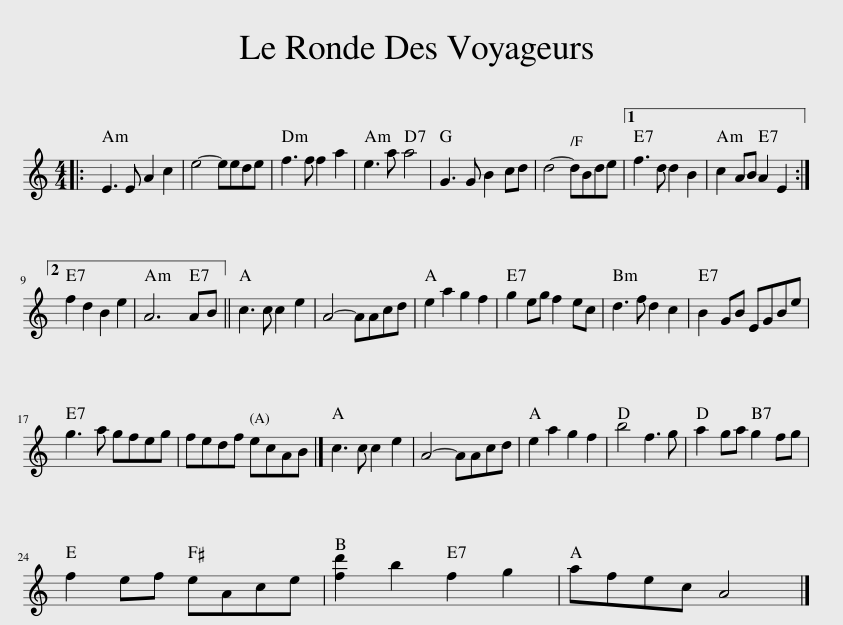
X:1
L:1/8
M:4/4
I:linebreak $
K:C
V:1 treble
V:1
|: E3 E A2 c2 | e4- eede | f3 f f2 a2 | e3 a a4 | G3 G B2 cd | %5
 d4- dBde |1 f3 d d2 B2 | c2 AB A2 E2 :|2$ f2 d2 B2 e2 | A6 AB || %10
 c3 c c2 e2 | A4- AAcd | e2 a2 g2 f2 | g2 eg f2 ec | d3 f d2 c2 | %15
 B2 GB EGBe |$ g3 a gfeg | fedf ecAB |] c3 c c2 e2 | A4- AAcd | %20
 e2 a2 g2 f2 | b4 f3 g | a2 ga g2 fg |$ f2 ef eAce | [fd']2 b2 f2 g2 | %25
 afec A4 |] %26
